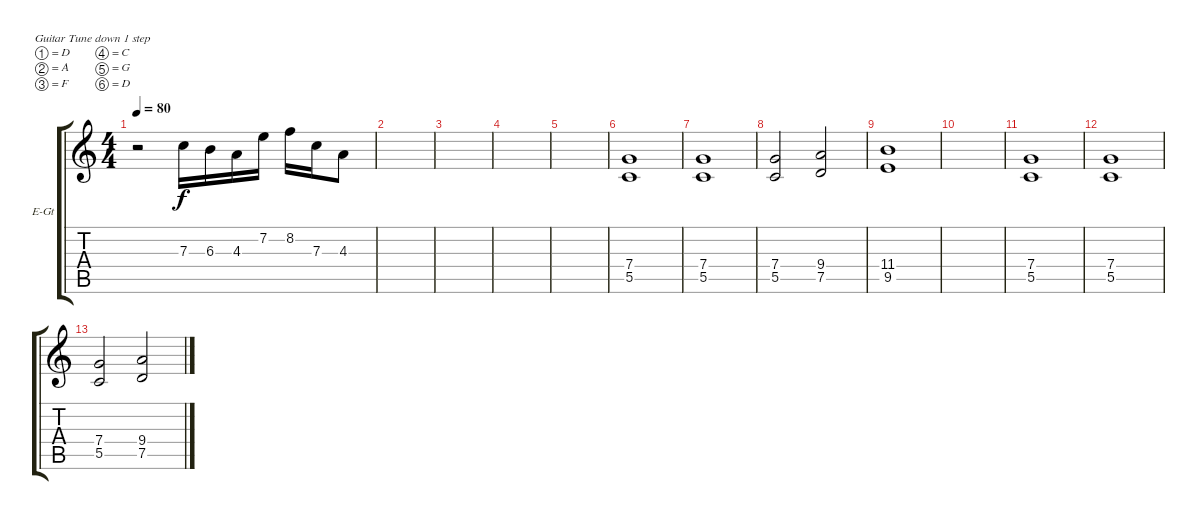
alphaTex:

\defaultSystemsLayout 4
\bracketExtendMode groupsimilarinstruments
\firstSystemTrackNameOrientation horizontal
\otherSystemsTrackNameOrientation horizontal
\track ("Extra Guitar #1" "E-Gt") {instrument distortionguitar}
\staff {score tabs}
\tuning (D4 A3 F3 C3 G2 D2)
\ts (4 4)
\tempo 80
\clef g2
\ks c
r.2{dy f} 7.3.16 6.3.16 4.3.16 7.2.16 8.2.16 7.3.16 4.3.8 |
|
|
|
|
(5.5 7.4).1 |
(5.5 7.4).1 |
(5.5 7.4).2 (7.5 9.4).2 |
(9.5 11.4).1 |
|
(5.5 7.4).1 |
(5.5 7.4).1 |
(5.5 7.4).2 (7.5 9.4).2
